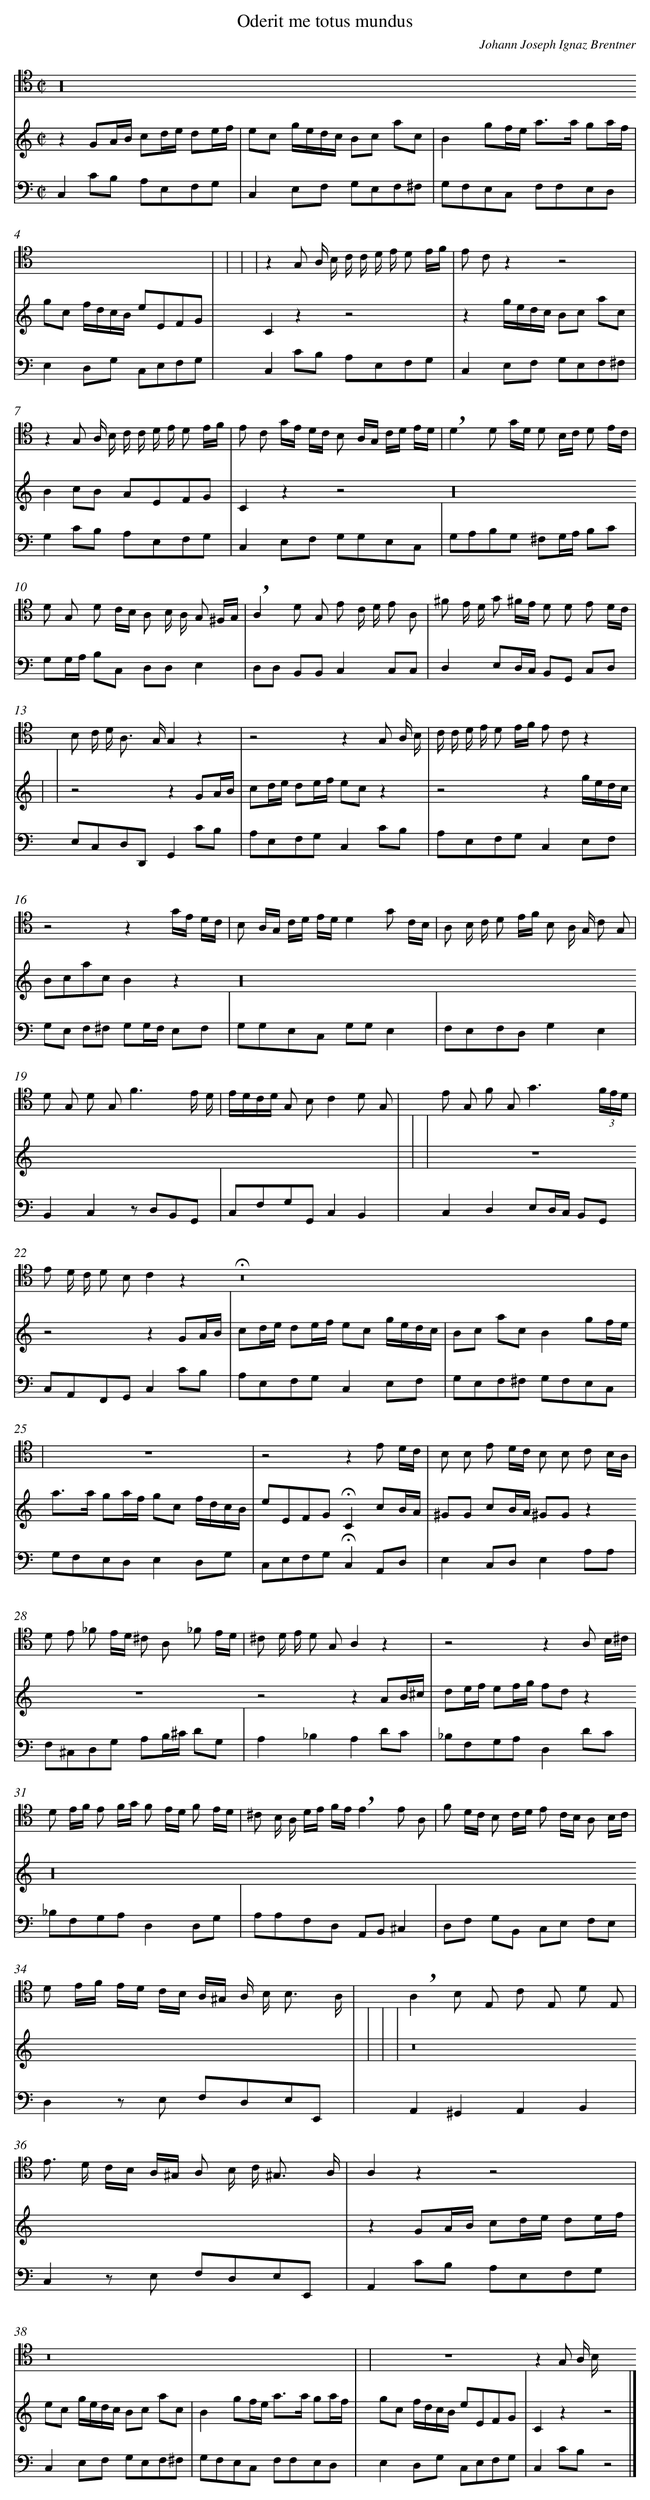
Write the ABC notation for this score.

X:1
T: Oderit me totus mundus
C: Johann Joseph Ignaz Brentner
L: 1/8
M: C|
V: 1 clef=tenor
V: 2 clef=treble
V: 3 clef=bass
K: C
[V:1] z32 |
[V:2] z2GA/B/ cd/e/ de/f/ |
[V:3] C,2CB, A,E,F,G, |
[V:1]  |
[V:2] ec g/e/d/c/ Bc ac |
[V:3] C,2E,F, G,E,F,^F, |
[V:1]  |
[V:2] B2gf/e< aa/ ga/f/ |
[V:3] G,F,E,C, F,F,E,D, |
[V:1]  |
[V:2] gc f/d/c/B/ eEFG |
[V:3] E,2D,G, C,E,F,G, |
[V:1] z2G, A,/ B,/ C/ C/ D/ E/ D E/F/ |
[V:2] C2z2z4 |
[V:3] C,2CB, A,E,F,G, |
[V:1] E Cz2z4 |
[V:2] z2g/e/d/c/ Bc ac |
[V:3] C,2E,F, G,E,F,^F, |
[V:1] z2G, A,/ B,/ C/ C/ D/ E/ D E/F/ |
[V:2] B2cB AEFG |
[V:3] G,2CB, A,E,F,G, |
[V:1] E C G/E/ D/C/ B, A,/G,/ C/D/ E/D/ |
[V:2] C2z2z4 [|]
[V:3] C,2E,F, G,G,E,C, |
[V:1] !breath!D2D G/D/ D B,/C/ D E/C/ |
[V:2] z32 |
[V:3] G,A,B,G, ^F,G,/A,/ B,C |
[V:1] D G, D C/B,/ A, B,/ A,/ G, ^F,/G,/ |
[V:2]  |
[V:3] G,G,/A,/ B,C, D,D,E,2 |
[V:1] !breath!A,2D G, E C/ D/ E A, |
[V:2]  |
[V:3] D,D, B,,B,,C,2C,C, |
[V:1] ^F E/ D/ G ^F/E/ D D E D/C/ |
[V:2]  [|]
[V:3] D,2E,D,/C,/ B,,G,, C,D, |
[V:1] B, C/ D< A, G,/G,2z2 |
[V:2] z4z2GA/B/ |
[V:3] E,C,D,D,,G,,2CB, |
[V:1] z4z2G, A,/ B,/ |
[V:2] cd/e/ de/f/ ecz2 |
[V:3] A,E,F,G,C,2CB, |
[V:1] C/ C/ D/ E/ D E/F/ E Cz2 |
[V:2] z4z2g/e/d/c/ |
[V:3] A,E,F,G,C,2E,F, |
[V:1] z4z2G/E/ D/C/ |
[V:2] BcacB2z2 [|]
[V:3] G,E, F,^F, G,G,/F,/ E,F, |
[V:1] B, A,/G,/ C/D/ E/D/D2G C/B,/ |
[V:2] z32 |
[V:3] G,G,E,C, G,G,E,2 |
[V:1] A, B,/ C/ D E/F/ B, A,/ G,/ C G, |
[V:2]  |
[V:3] F,E,F,D,G,2E,2 |
[V:1] D G, D G,2<F2E/ D/ |
[V:2]  |
[V:3] B,,2C,2z D,B,,G,, |
[V:1] E/D/C/D/ G, B,C2D G, |
[V:2]  [|]
[V:3] C,F,G,G,,C,2B,,2 |
[V:1] E G, F G,2<G2(3F/E/D/ |
[V:2] z8 [|]
[V:3] C,2D,2E,D,/C,/ B,,G,, |
[V:1] E D/ C/ D B,C2z2 [|]
[V:2] z4z2GA/B/ |
[V:3] C,A,,F,,G,,C,2CB, |
[V:1] !fermata!z16 |
[V:2] cd/e/ de/f/ ec g/e/d/c/ |
[V:3] A,E,F,G,C,2E,F, |
[V:1]  |
[V:2] Bc acB2gf/e/ |
[V:3] G,E,F,^F, G,F,E,C, |
[V:1] z8 |
[V:2] a>a ga/f/ gc f/d/c/B/ |
[V:3] G,F,E,D,E,2D,G, |
[V:1] z4z2E D/C/ |
[V:2] eEFG!fermata!C2cB/A/ |
[V:3] C,E,F,G,!fermata!C,2A,,D, |
[V:1] B, B, E D/C/ B, B, C B,/A,/ |
[V:2] ^GG cB/A/ ^GGz2 [|]
[V:3] E,2C,D,E,2A,A, |
[V:1] D E _F E/D/ ^C A, _F E/D/ |
[V:2] z8 [|]
[V:3] F,^C,D,G, A,B,/^C/ DG, |
[V:1] ^C D/ E/ D G,A,2z2 |
[V:2] z4z2AB/^c/ |
[V:3] A,2_B,2A,2DC |
[V:1] z4z2A, B,/^C/ |
[V:2] de/f/ ef/g/ fdz2 [|]
[V:3] _B,F,G,A,D,2DC |
[V:1] D E/F/ E F/G/ F E/D/ F E/D/ |
[V:2] z32 |
[V:3] _B,F,G,A,D,2D,G, |
[V:1] ^C B,/ A,/ D/E/ F/E/!breath!E2E A, |
[V:2]  |
[V:3] A,A,F,D, A,,B,,^C,2 |
[V:1] F D/C/ B, C/D/ E C/B,/ A, B,/C/ |
[V:2]  |
[V:3] D,F, G,B,, C,E, F,E, |
[V:1] D E/F/ E/D/ C/B,/ A,/^G,/ A,/ B,< B, A,/ |
[V:2]  |
[V:3] D,2z E, F,D,E,E,, |
[V:1] !breath!A,2B, E, C E, D E, |
[V:2] z16 |
[V:3] A,,2^G,,2A,,2B,,2 |
[V:1] E> D C/B,/ A,/^G,/ A, B,/ C< ^G, A,/ |
[V:2]  [|]
[V:3] C,2z E, F,D,E,E,, |
[V:1] A,2z2z4 |
[V:2] z2GA/B/ cd/e/ de/f/ |
[V:3] A,,2CB, A,E,F,G, |
[V:1] z16 |
[V:2] ec g/e/d/c/ Bc ac |
[V:3] C,2E,F, G,E,F,^F, |
[V:1]  |
[V:2] B2gf/e< aa/ ga/f/ |
[V:3] G,F,E,C, F,F,E,D, |
[V:1] z8 [|]
[V:2] gc f/d/c/B/ eEFG |
[V:3] E,2D,G, C,E,F,G, |
[V:1] z2G, A,/ B,/x4 [|]
[V:2] C2z2z4 |]
[V:3] C,2CB,z4 |]
